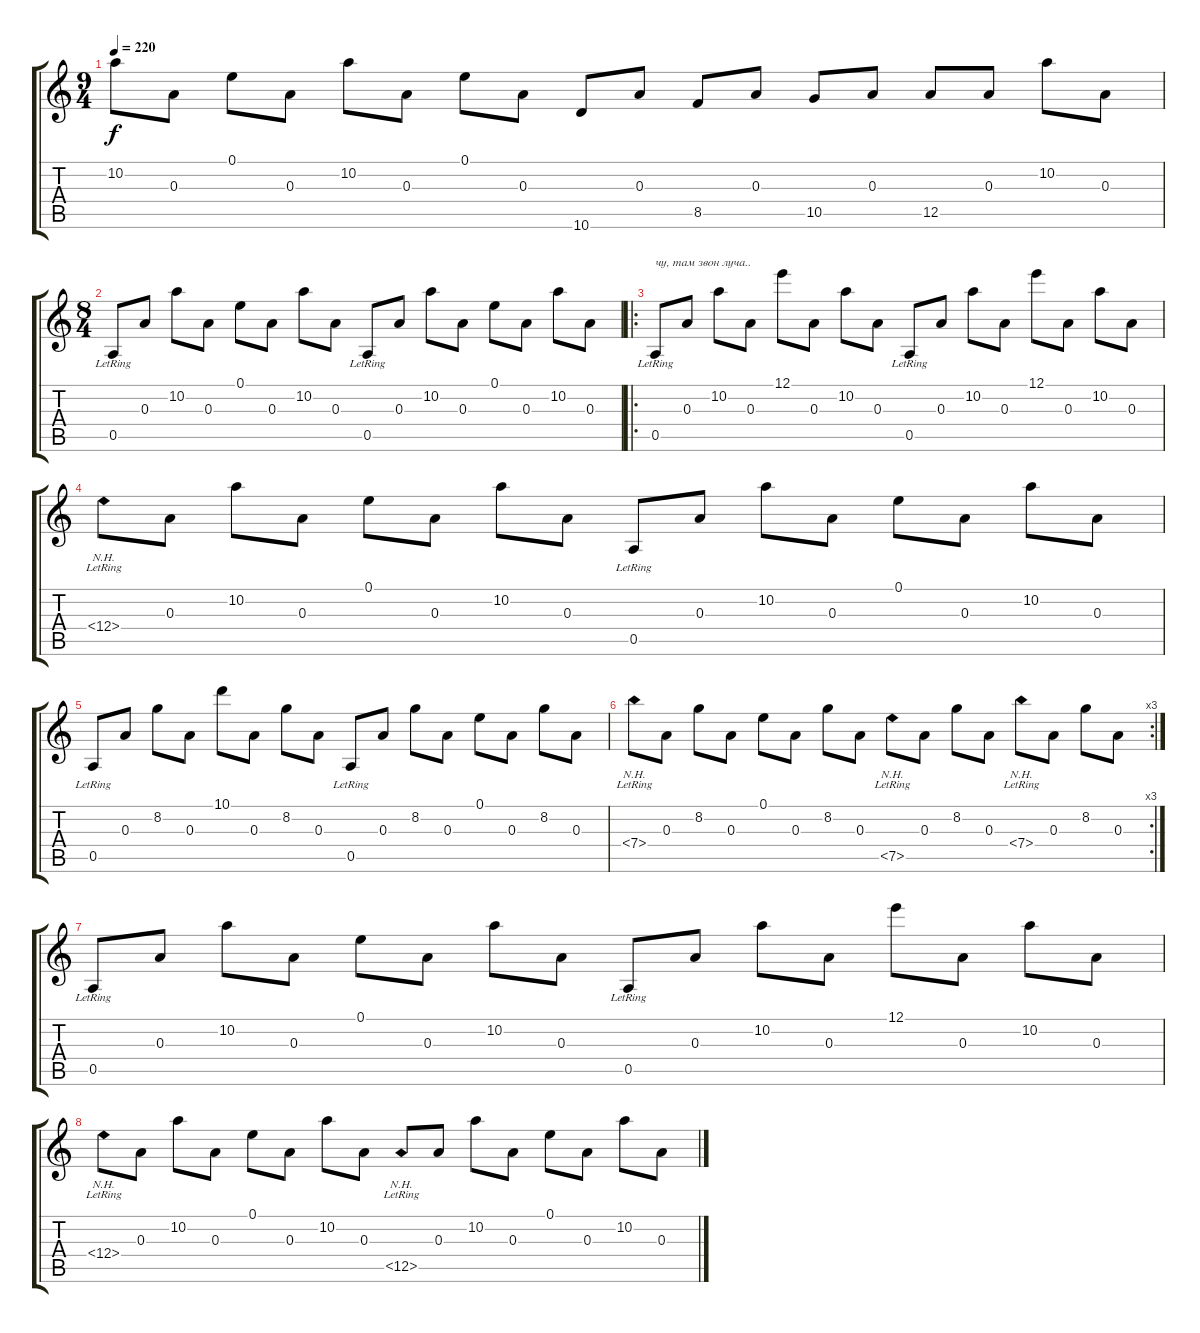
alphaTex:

\track "" {instrument acousticguitarnylon}
\staff {score tabs}
\tuning (E4 B3 A3 E3 A2 E2) {hide}
\ts (9 4)
\tempo 220
\clef g2
\ks c
10.2.8{dy f} 0.3.8 0.1.8 0.3.8 10.2.8 0.3.8 0.1.8 0.3.8 10.6.8 0.3.8 8.5.8 0.3.8 10.5.8 0.3.8 12.5.8 0.3.8 10.2.8 0.3.8 |
\ts (8 4)
0.5{lr}.8 0.3.8 10.2.8 0.3.8 0.1.8 0.3.8 10.2.8 0.3.8 0.5{lr}.8 0.3.8 10.2.8 0.3.8 0.1.8 0.3.8 10.2.8 0.3.8 |
\ro
0.5{lr}.8{txt "чу, там звон луча.."} 0.3.8 10.2.8 0.3.8 12.1.8 0.3.8 10.2.8 0.3.8 0.5{lr}.8 0.3.8 10.2.8 0.3.8 12.1.8 0.3.8 10.2.8 0.3.8 |
12.4{nh lr}.8 0.3.8 10.2.8 0.3.8 0.1.8 0.3.8 10.2.8 0.3.8 0.5{lr}.8 0.3.8 10.2.8 0.3.8 0.1.8 0.3.8 10.2.8 0.3.8 |
0.5{lr}.8 0.3.8 8.2.8 0.3.8 10.1.8 0.3.8 8.2.8 0.3.8 0.5{lr}.8 0.3.8 8.2.8 0.3.8 0.1.8 0.3.8 8.2.8 0.3.8 |
\rc 3
7.4{nh lr}.8 0.3.8 8.2.8 0.3.8 0.1.8 0.3.8 8.2.8 0.3.8 7.5{nh lr}.8 0.3.8 8.2.8 0.3.8 7.4{nh lr}.8 0.3.8 8.2.8 0.3.8 |
0.5{lr}.8 0.3.8 10.2.8 0.3.8 0.1.8 0.3.8 10.2.8 0.3.8 0.5{lr}.8 0.3.8 10.2.8 0.3.8 12.1.8 0.3.8 10.2.8 0.3.8 |
12.4{nh lr}.8 0.3.8 10.2.8 0.3.8 0.1.8 0.3.8 10.2.8 0.3.8 12.5{nh lr}.8 0.3.8 10.2.8 0.3.8 0.1.8 0.3.8 10.2.8 0.3.8
